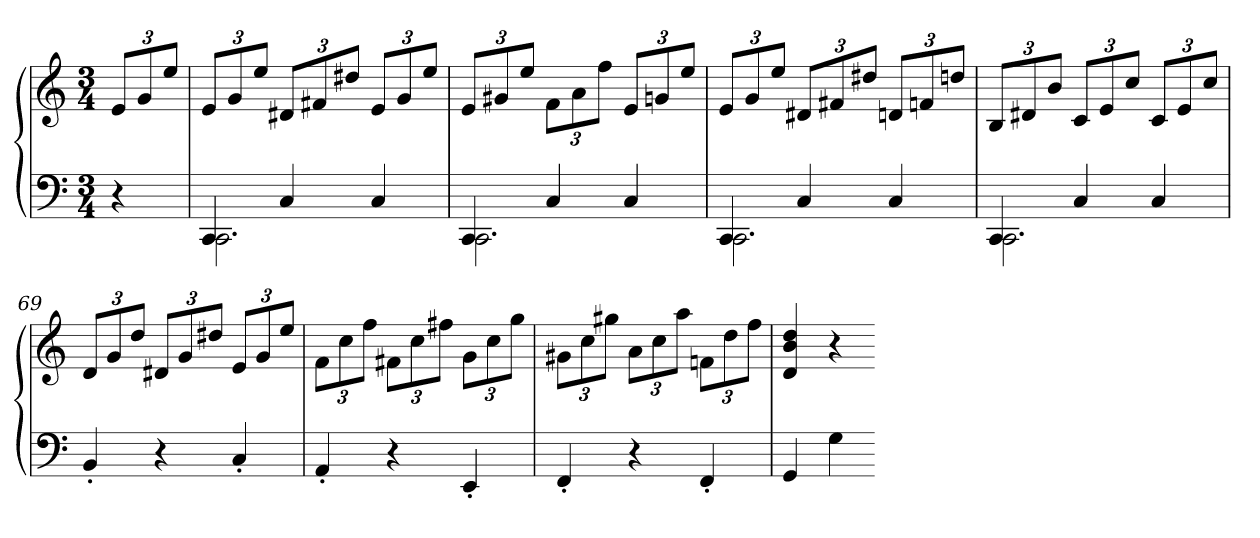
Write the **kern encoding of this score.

**kern	**kern
*part1	*part1
*staff2	*staff1
*clefF4	*clefG2
*k[]	*k[]
*C:	*C:
*M3/4	*M3/4
=	=
4r	12eL
.	12g
.	12eeJ
=65	=65
*^	*
4CC	2.CC	12eL
.	.	12g
.	.	12eeJ
4C	.	12d#XL
.	.	12f#X
.	.	12dd#XJ
4C	.	12eL
.	.	12g
.	.	12eeJ
=66	=66	=66
4CC	2.CC	12eL
.	.	12g#X
.	.	12eeJ
4C	.	12fL
.	.	12a
.	.	12ffJ
4C	.	12eL
.	.	12gn
.	.	12eeJ
=67	=67	=67
4CC	2.CC	12eL
.	.	12g
.	.	12eeJ
4C	.	12d#XL
.	.	12f#X
.	.	12dd#XJ
4C	.	12dnL
.	.	12fn
.	.	12ddnJ
=68	=68	=68
4CC	2.CC	12BL
.	.	12d#X
.	.	12bJ
4C	.	12cL
.	.	12e
.	.	12ccJ
4C	.	12cL
.	.	12e
.	.	12ccJ
*v	*v	*
=69	=69
4BB'	12dL
.	12g
.	12ddJ
4r	12d#XL
.	12g
.	12dd#XJ
4C'	12eL
.	12g
.	12eeJ
=70	=70
4AA'	12fL
.	12cc
.	12ffJ
4r	12f#XL
.	12cc
.	12ff#XJ
4EE'	12gL
.	12cc
.	12ggJ
=71	=71
4FF'	12g#XL
.	12cc
.	12gg#XJ
4r	12aL
.	12cc
.	12aaJ
4FF'	12fnL
.	12dd
.	12ffJ
=72	=72
4GG	4d 4b 4dd
4G	4r
=-	=-
*-	*-
